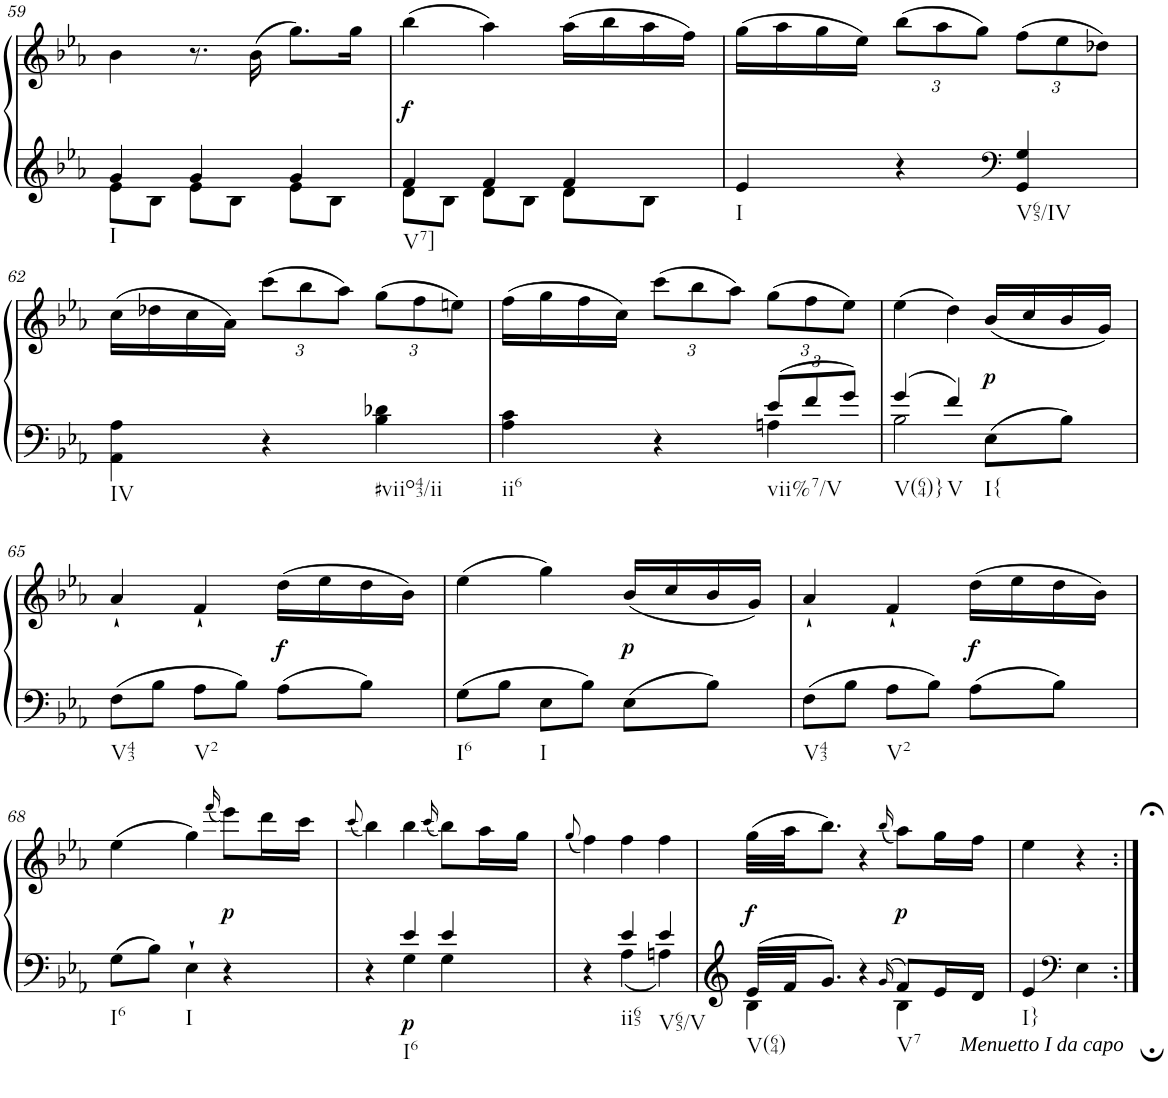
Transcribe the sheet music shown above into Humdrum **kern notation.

**kern	**kern	**dynam
*part1	*part1	*part1
*staff2	*staff1	*staff1/2
*I"Klavier linke Hand	*	*
!!LO:PB:g=z
*clefG2	*clefG2	*
*k[b-e-a-]	*k[b-e-a-]	*
*M3/4	*M3/4	*
=59	=59	=59
*^	*	*
!LO:TX:b:t=I	!	!	!
4g/	8e-\L	4b-\	.
.	8B-\J	.	.
4g/	8e-\L	8.r	.
.	8B-\J	.	.
.	.	(16b-\	.
4g/	8e-\L	8.gg\L)	.
.	8B-\J	.	.
.	.	16gg\Jk	.
=60	=60	=60	=60
!LO:TX:b:t=V7]	!	!	!
!	!	!	!LO:DY:b
4f/	8d\L	(4bb-\	f
.	8B-\J	.	.
4f/	8d\L	4aa-\)	.
.	8B-\J	.	.
4f/	8d\L	(16aa-\LL	.
.	.	16bb-\	.
.	8B-\J	16aa-\	.
.	.	16ff\JJ)	.
*v	*v	*	*
=61	=61	=61
!LO:TX:b:t=I	!	!
4e-/	(16gg\LL	.
.	16aa-\	.
.	16gg\	.
.	16ee-\JJ)	.
*	*Xbrackettup	*
4r	(12bb-\L	.
.	12aa-\	.
.	12gg\J)	.
*clefF4	*	*
!LO:TX:b:t=V65/IV	!	!
4GG/ 4G/	(12ff\L	.
.	12ee-\	.
.	12dd-X\J)	.
!!LO:LB:g=z
=62	=62	=62
*^	*	*
!LO:TX:b:t=IV	!	!	!
4ryy	4AA-\ 4A-\	(16cc\LL	.
.	.	16dd-X\	.
.	.	16cc\	.
.	.	16a-\JJ)	.
4r	2ryy	(12ccc\L	.
.	.	12bb-\	.
.	.	12aa-\J)	.
!LO:TX:b:t=#viio43/ii	!	!	!
4B-\ 4d-X\	.	(12gg\L	.
.	.	12ff\	.
.	.	12een\J)	.
=63	=63	=63	=63
!LO:TX:b:t=ii6	!	!	!
4A-\ 4c\	2ryy	(16ff\LL	.
.	.	16gg\	.
.	.	16ff\	.
.	.	16cc\JJ)	.
4r	.	(12ccc\L	.
.	.	12bb-\	.
.	.	12aa-\J)	.
*Xbrackettup	*	*	*
!LO:TX:b:t=vii%7/V	!	!	!
12e-/L	4An\	(12gg\L	.
12f/	.	12ff\	.
12g/J	.	12ee-\J)	.
=64	=64	=64	=64
!LO:TX:b:t=V(64)}	!	!	!
4g/	2B-\	(4ee-\	.
!LO:TX:b:t=V	!	!	!
4f/	.	4dd\)	.
!LO:TX:b:t=I{	!	!	!
!	!	!	!LO:DY:b
8E-\L	4ryy	(16b-/LL	p
.	.	16cc/	.
8B-\J	.	16b-/	.
.	.	16g/JJ)	.
*v	*v	*	*
!!LO:LB:g=z
=65	=65	=65
!LO:TX:b:t=V43	!	!
8F\L	4a-`/	.
8B-\J	.	.
!LO:TX:b:t=V2	!	!
8A-\L	4f`/	.
8B-\J	.	.
!	!	!LO:DY:b
8A-\L	(16dd\LL	f
.	16ee-\	.
8B-\J	16dd\	.
.	16b-\JJ)	.
=66	=66	=66
!LO:TX:b:t=I6	!	!
8G\L	(4ee-\	.
8B-\J	.	.
!LO:TX:b:t=I	!	!
8E-\L	4gg\)	.
8B-\J	.	.
!	!	!LO:DY:b
8E-\L	(16b-/LL	p
.	16cc/	.
8B-\J	16b-/	.
.	16g/JJ)	.
=67	=67	=67
!LO:TX:b:t=V43	!	!
8F\L	4a-`/	.
8B-\J	.	.
!LO:TX:b:t=V2	!	!
8A-\L	4f`/	.
8B-\J	.	.
!	!	!LO:DY:b
8A-\L	(16dd\LL	f
.	16ee-\	.
8B-\J	16dd\	.
.	16b-\JJ)	.
!!LO:LB:g=z
=68	=68	=68
!LO:TX:b:t=I6	!	!
8G\L	(4ee-\	.
8B-\J	.	.
!LO:TX:b:t=I	!	!
4E-`\	4gg\)	.
.	(16qfff/	.
!	!	!LO:DY:b
4r	8eee-\L)	p
.	16ddd\L	.
.	16ccc\JJ	.
=69	=69	=69
.	(8qccc/	.
*^	*	*
4r	4ryy	4bb-\)	.
!LO:TX:b:t=I6	!	!	!
!	!	!	!LO:DY:b=2
4e-/	4G\	4bb-\	p
.	.	(16qccc/	.
4e-/	4G\	8bb-\L)	.
.	.	16aa-\L	.
.	.	16gg\JJ	.
=70	=70	=70	=70
.	.	(8qgg/	.
4r	4ryy	4ff\)	.
!LO:TX:b:t=ii65	!	!	!
4e-/	4A-\	4ff\	.
!LO:TX:b:t=V65/V	!	!	!
4e-/	4An\	4ff\	.
=71	=71	=71	=71
!LO:TX:b:t=V(64)	!	!	!
!	!	!	!LO:DY:b
32e-/LLL	4B-\	(32gg\LLL	f
32f/JJ	.	32aa-\JJ	.
8.g/J	.	8.bb-\J)	.
4r	4ryy	4r	.
16qg/	.	(16qbb-/	.
!LO:TX:b:t=V7	!	!	!
!	!	!	!LO:DY:b
8f/L	4B-\	8aa-\L)	p
16e-/L	.	16gg\L	.
16d/JJ	.	16ff\JJ	.
=72	=72	=72	=72
!LO:TX:b:i:t=Menuetto I da capo	!	!	!
!LO:TX:b:t=I}	!	!	!
4e-/	4ryy	4ee-\	.
*clefF4	*	*	*
4r;yy	4E-\	4r;<	.
*v	*v	*	*
=:|!	=:|!	=:|!
*-	*-	*-
